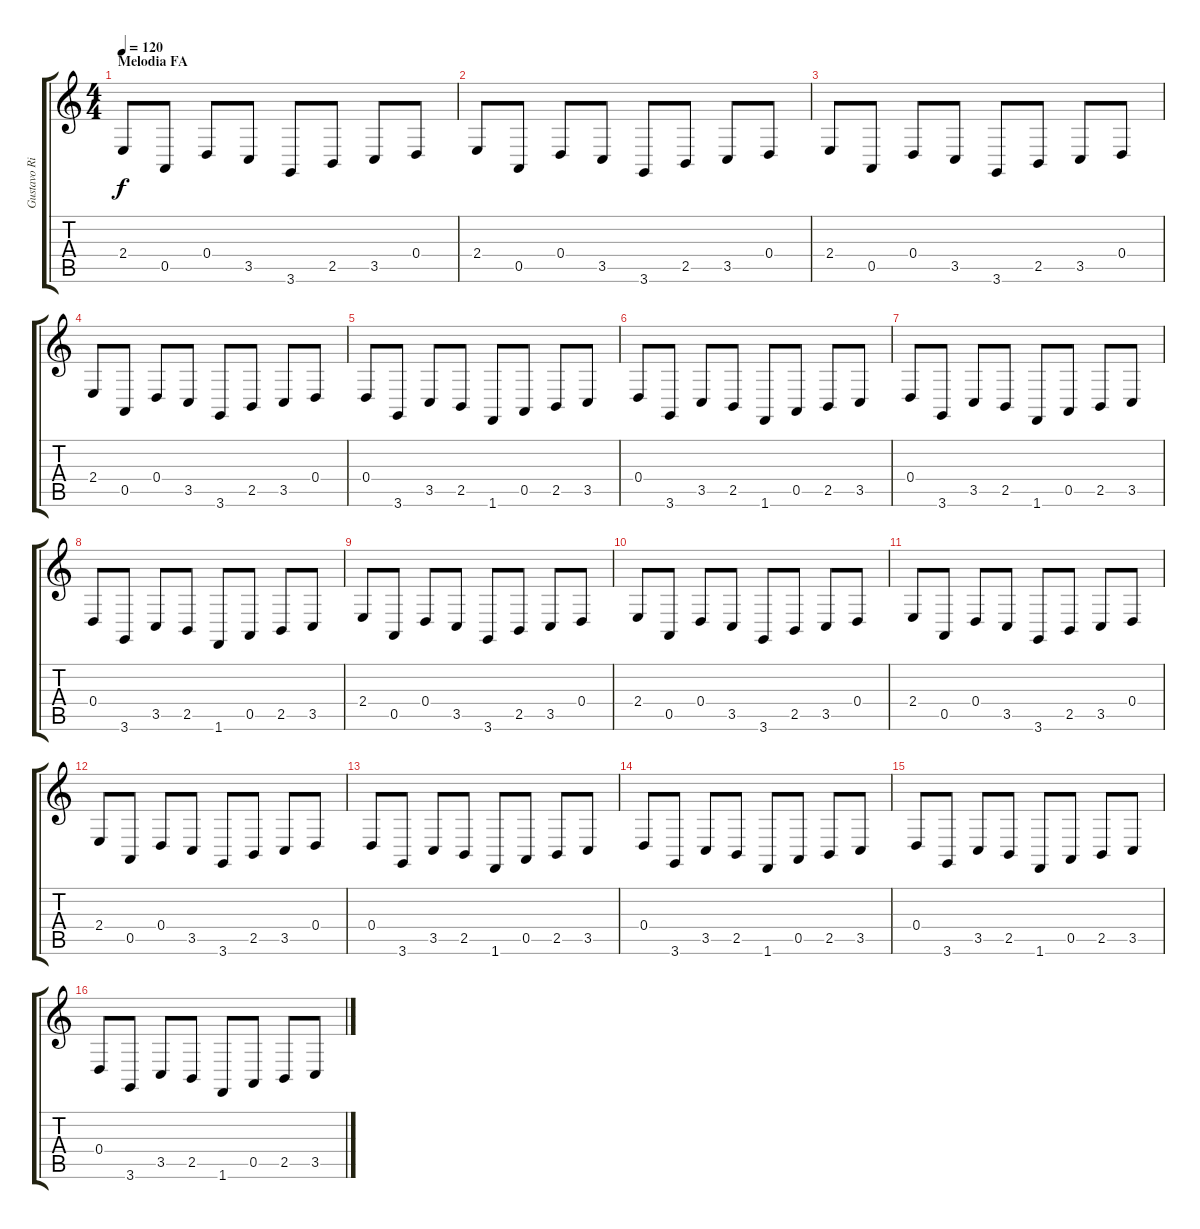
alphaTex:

\track ("Gustavo Right" "Gustavo Ri") {instrument lead3calliope}
\staff {score tabs}
\tuning (E4 B3 G3 D3 A2 E2) {hide}
\ts (4 4)
\section ("" "Melodia FA")
\tempo 120
\clef g2
\ks c
2.4.8{dy f} 0.5.8 0.4.8 3.5.8 3.6.8 2.5.8 3.5.8 0.4.8 |
2.4.8 0.5.8 0.4.8 3.5.8 3.6.8 2.5.8 3.5.8 0.4.8 |
2.4.8 0.5.8 0.4.8 3.5.8 3.6.8 2.5.8 3.5.8 0.4.8 |
2.4.8 0.5.8 0.4.8 3.5.8 3.6.8 2.5.8 3.5.8 0.4.8 |
0.4.8 3.6.8 3.5.8 2.5.8 1.6.8 0.5.8 2.5.8 3.5.8 |
0.4.8 3.6.8 3.5.8 2.5.8 1.6.8 0.5.8 2.5.8 3.5.8 |
0.4.8 3.6.8 3.5.8 2.5.8 1.6.8 0.5.8 2.5.8 3.5.8 |
0.4.8 3.6.8 3.5.8 2.5.8 1.6.8 0.5.8 2.5.8 3.5.8 |
2.4.8 0.5.8 0.4.8 3.5.8 3.6.8 2.5.8 3.5.8 0.4.8 |
2.4.8 0.5.8 0.4.8 3.5.8 3.6.8 2.5.8 3.5.8 0.4.8 |
2.4.8 0.5.8 0.4.8 3.5.8 3.6.8 2.5.8 3.5.8 0.4.8 |
2.4.8 0.5.8 0.4.8 3.5.8 3.6.8 2.5.8 3.5.8 0.4.8 |
0.4.8 3.6.8 3.5.8 2.5.8 1.6.8 0.5.8 2.5.8 3.5.8 |
0.4.8 3.6.8 3.5.8 2.5.8 1.6.8 0.5.8 2.5.8 3.5.8 |
0.4.8 3.6.8 3.5.8 2.5.8 1.6.8 0.5.8 2.5.8 3.5.8 |
0.4.8 3.6.8 3.5.8 2.5.8 1.6.8 0.5.8 2.5.8 3.5.8
